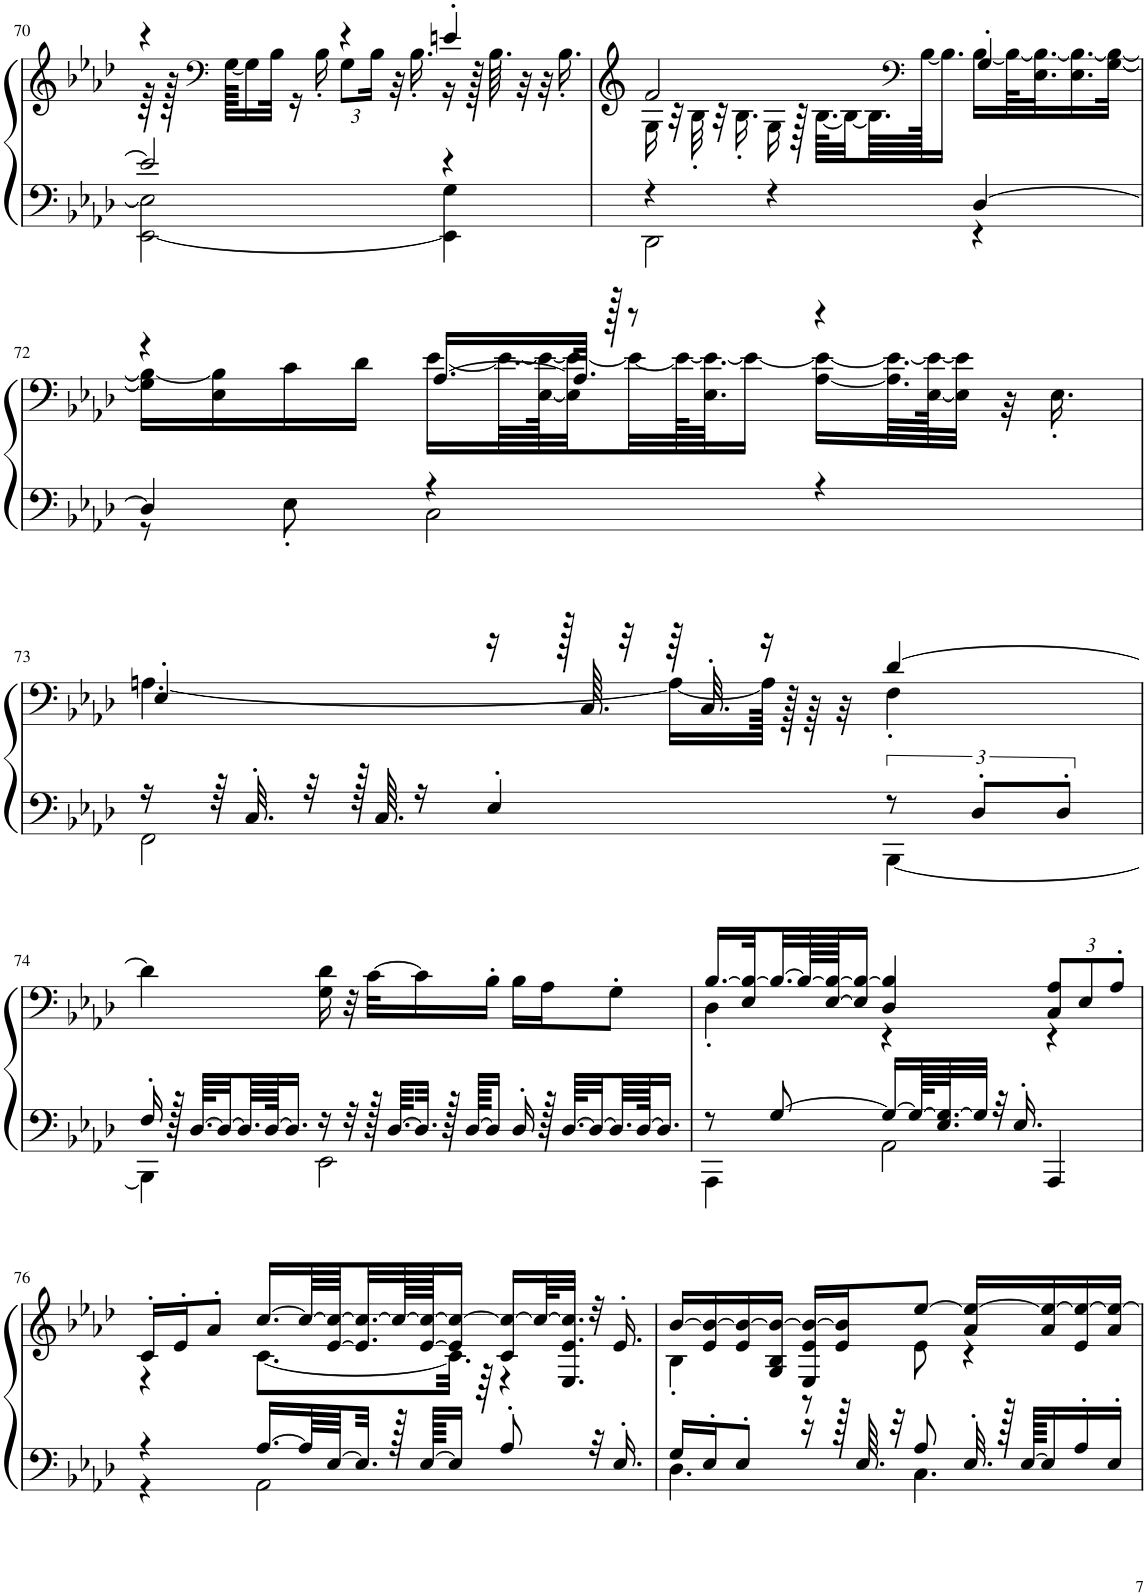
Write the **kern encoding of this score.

**kern	**kern
*part1	*part1
*staff2	*staff1
*I"Piano	*
*I'Pno	*
!!LO:PB:g=z
*clefF4	*clefG2
*k[b-e-a-d-]	*k[b-e-a-d-]
*M3/4	*M3/4
=70	=70
*^	*^
2e-/]	[2EE-\ 2E-\]	4r	64r
.	.	.	128r
*	*	*clefF4	*
.	.	.	[128G\KKKLL
.	.	.	16G\]
.	.	.	32B-\JJk
.	.	.	16r
.	.	.	16B-'\
*	*	*	*Xbrackettup
.	.	4r	12G\L
.	.	.	24B-\Jk
.	.	.	32r
.	.	.	16.B-'\
4r	4EE-\] 4G\	4en'/	16r
.	.	.	128r
.	.	.	64.B-\
.	.	.	32r
.	.	.	32r
.	.	.	16.B-'\
=71	=71	=71	=71
4r	2DD-\	2f/	16G\
.	.	.	32r
.	.	.	32B-'\
.	.	.	32r
.	.	.	16.B-'\
4r	.	.	16G\
.	.	.	128r
.	.	.	[64.B-\KLLL
.	.	.	32B-\_
.	.	.	64.B-\L]
*	*	*clefF4	*
.	.	.	[128B-\JJK
.	.	.	16.B-\JJ]
[4D-/	4r	4G'/	[16B-\LL
.	.	.	64B-\KL_
.	.	.	32.E-\ 32.B-\_J
.	.	.	16.E-\ 16.B-\_
.	.	.	[32G\ 32B-\_JJk
!!LO:LB:g=z	!!
=72	=72	=72	=72
4D-/]	8r	4r	16G\] 16B-\_LL
.	.	.	16E-\ 16B-\]
.	8E-'\	.	16c\
.	.	.	16d-\JJ
4r	2C\	[16.A-/LL	[16e-\LL
.	.	.	64.e-\LL_
.	.	.	[128E-\ 128e-\_JK
.	.	64.A-/JJkk]	32E-\] 32e-\_
.	.	128r	.
.	.	8r	32e-\_
.	.	.	128e-\KL_
.	.	.	64.E-\ 64.e-\_JJ
.	.	.	16e-\JJ_
4r	.	4r	[16A-\ 16e-\_LL
.	.	.	64.A-\] 64.e-\_LL
.	.	.	[128E-\ 128e-\_JK
.	.	.	32E-\] 32e-\]JJJ
.	.	.	32r
.	.	.	16.E-'\
!!LO:LB:g=z	!!
=73	=73	=73	=73
16r	2FF\	4E-'/	[4.An\
64r	.	.	.
32.C'/	.	.	.
32r	.	.	.
128r	.	.	.
64.C/	.	.	.
16r	.	.	.
4E-'/	.	16r	.
.	.	128r	.
.	.	64.C/	.
.	.	32r	.
.	.	64r	16A\LL_
.	.	32.C'/	.
.	.	16r	128A\JJkkk]
.	.	.	128r
.	.	.	64r
.	.	.	32r
12r	[4BBB-\	[4d-/	4F'\
12D-'/L	.	.	.
12D-'/J	.	.	.
*	*	*v	*v
!!LO:LB:g=z
=74	=74	=74
16F'/	4BBB-\]	4d-\]
128r	.	.
[64.D-/KLLL	.	.
32D-/_	.	.
64.D-/L]	.	.
[128D-/JJK	.	.
16.D-/JJ]	.	.
16r	2EE-\	16G\ 16d-\
32r	.	32r
128r	.	[32c\KLL
[64.D-/KLLL	.	.
32.D-/JJJ]	.	16c\]
128r	.	.
[128D-/KKKLL	.	.
16D-/JJ]	.	16B-'\JJ
16D-'/	.	16B-\LL
128r	.	16A-\J
[64.D-/KLLL	.	.
32D-/_	.	.
64.D-/L]	.	8G'\J
[128D-/JJK	.	.
16.D-/JJ]	.	.
=75	=75	=75
*	*	*^
8r	4AAA-\	[16.B-/LL	4D-'\
.	.	32E-/ 32B-/_L	.
[8G/	.	32.B-/_	.
.	.	128B-/LL_	.
.	.	[128E-/ 128B-/_JJJ	.
.	.	16E-/] 16B-/_JJ	.
16G/LL_	2AA-\	4D-/ 4B-/]	4r
128G/KLL_	.	.	.
64.E-/ 64.G/_J	.	.	.
32G/JJJ]	.	.	.
32r	.	.	.
16.E-'/	.	.	.
4AAA-/	.	12C/ 12A-/L	4r
.	.	12E-/	.
.	.	12A-'/J	.
!!LO:LB:g=z	!!
=76	=76	=76	=76
4r	4r	16c'/LL	4r
.	.	16e-'/J	.
.	.	8a-'/J	.
[16.A-/LL	2AA-\	[16.cc/LL	[8.c\L
64A-/LL]	.	64cc/LL_	.
[64E-/J	.	[64e-/ 64cc/_J	.
32.E-/JJJ]	.	32.e-/] 32.cc/_	.
128r	.	128cc/LL_	.
[128E-/KKKLL	.	[128e-/ 128cc/_JJJ	.
16E-/JJ]	.	16e-/] 16cc/_JJ	32.c\Jkk]
.	.	.	64r
8A-'/	.	16c/ 16cc/_LL	4r
.	.	64cc/KL_	.
.	.	32.E-/ 32.e-/ 32.cc/]JJJ	.
32r	.	32r	.
16.E-'/	.	16.e-'/	.
=77	=77	=77	=77
16G/LL	4.D-\	[16b-/LL	4B-'\
16E-'/J	.	16e-/ 16b-/_	.
8E-'/J	.	16e-/ 16b-/_	.
.	.	16G/ 16B-/ 16b-/_JJ	.
16r	.	16E-/ 16e-/ 16b-/_LL	8r
128r	.	16e-/ 16b-/]J	.
64.E-/	.	.	.
32r	.	.	.
8A-/	4.C\	[8ee-/J	8e-\
32.E-'/	.	16a-/ 16ee-/_LL	4r
128r	.	.	.
[128E-/KKKLL	.	.	.
16E-/]	.	16a-/ 16ee-/_	.
16A-'/	.	16e-/ 16ee-/_	.
16E-'/JJ	.	16a-/ 16ee-/_JJ	.
*v	*v	*	*
*	*v	*v
=	=
*-	*-
